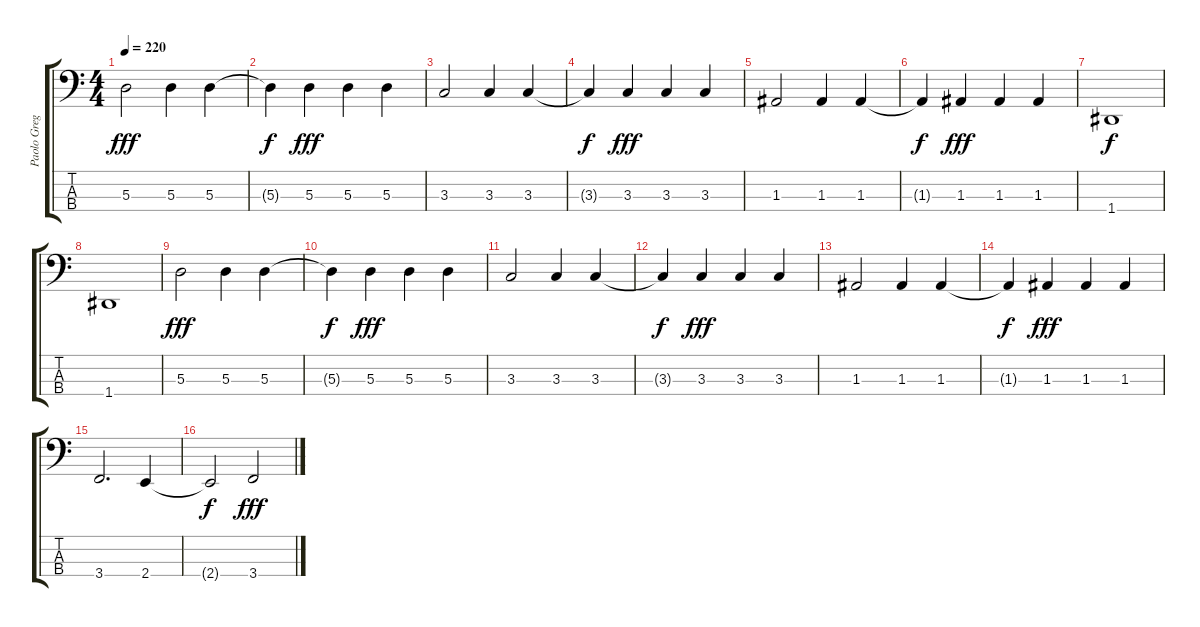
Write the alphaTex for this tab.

\track ("Paolo Gregoletto" "Paolo Greg") {instrument electricbassfinger}
\staff {score tabs}
\tuning (G2 D2 A1 D1) {hide}
\ts (4 4)
\tempo 220
\clef f4
\ks c
5.3.2{dy fff} 5.3.4 5.3.4 |
5.3{t}.4{dy f} 5.3.4{dy fff} 5.3.4 5.3.4 |
3.3.2 3.3.4 3.3.4 |
3.3{t}.4{dy f} 3.3.4{dy fff} 3.3.4 3.3.4 |
1.3.2 1.3.4 1.3.4 |
1.3{t}.4{dy f} 1.3.4{dy fff} 1.3.4 1.3.4 |
1.4.1{dy f} |
1.4.1 |
5.3.2{dy fff} 5.3.4 5.3.4 |
5.3{t}.4{dy f} 5.3.4{dy fff} 5.3.4 5.3.4 |
3.3.2 3.3.4 3.3.4 |
3.3{t}.4{dy f} 3.3.4{dy fff} 3.3.4 3.3.4 |
1.3.2 1.3.4 1.3.4 |
1.3{t}.4{dy f} 1.3.4{dy fff} 1.3.4 1.3.4 |
3.4.2{d} 2.4.4 |
2.4{t}.2{dy f} 3.4.2{dy fff}
